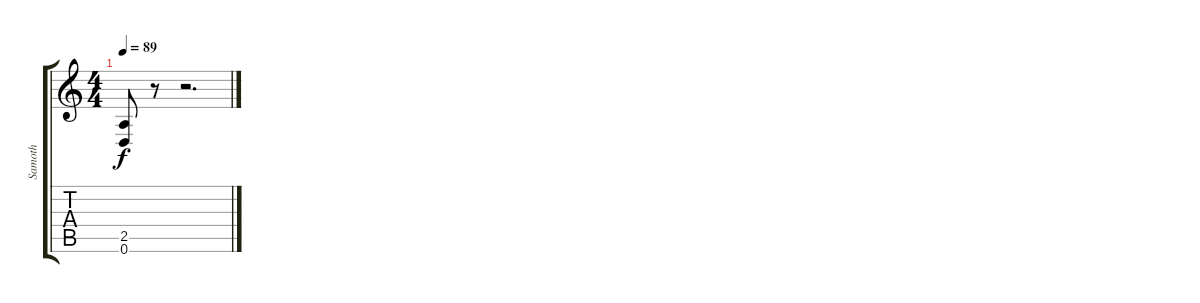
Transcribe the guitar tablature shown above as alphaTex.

\track ("Samoth" "Samoth") {instrument distortionguitar}
\staff {score tabs}
\tuning (D4 A3 F3 C3 G2 D2) {hide}
\ts (4 4)
\tempo 89
\clef g2
\ks c
(2.5 0.6).8{dy f} r.8 r.2{d}
